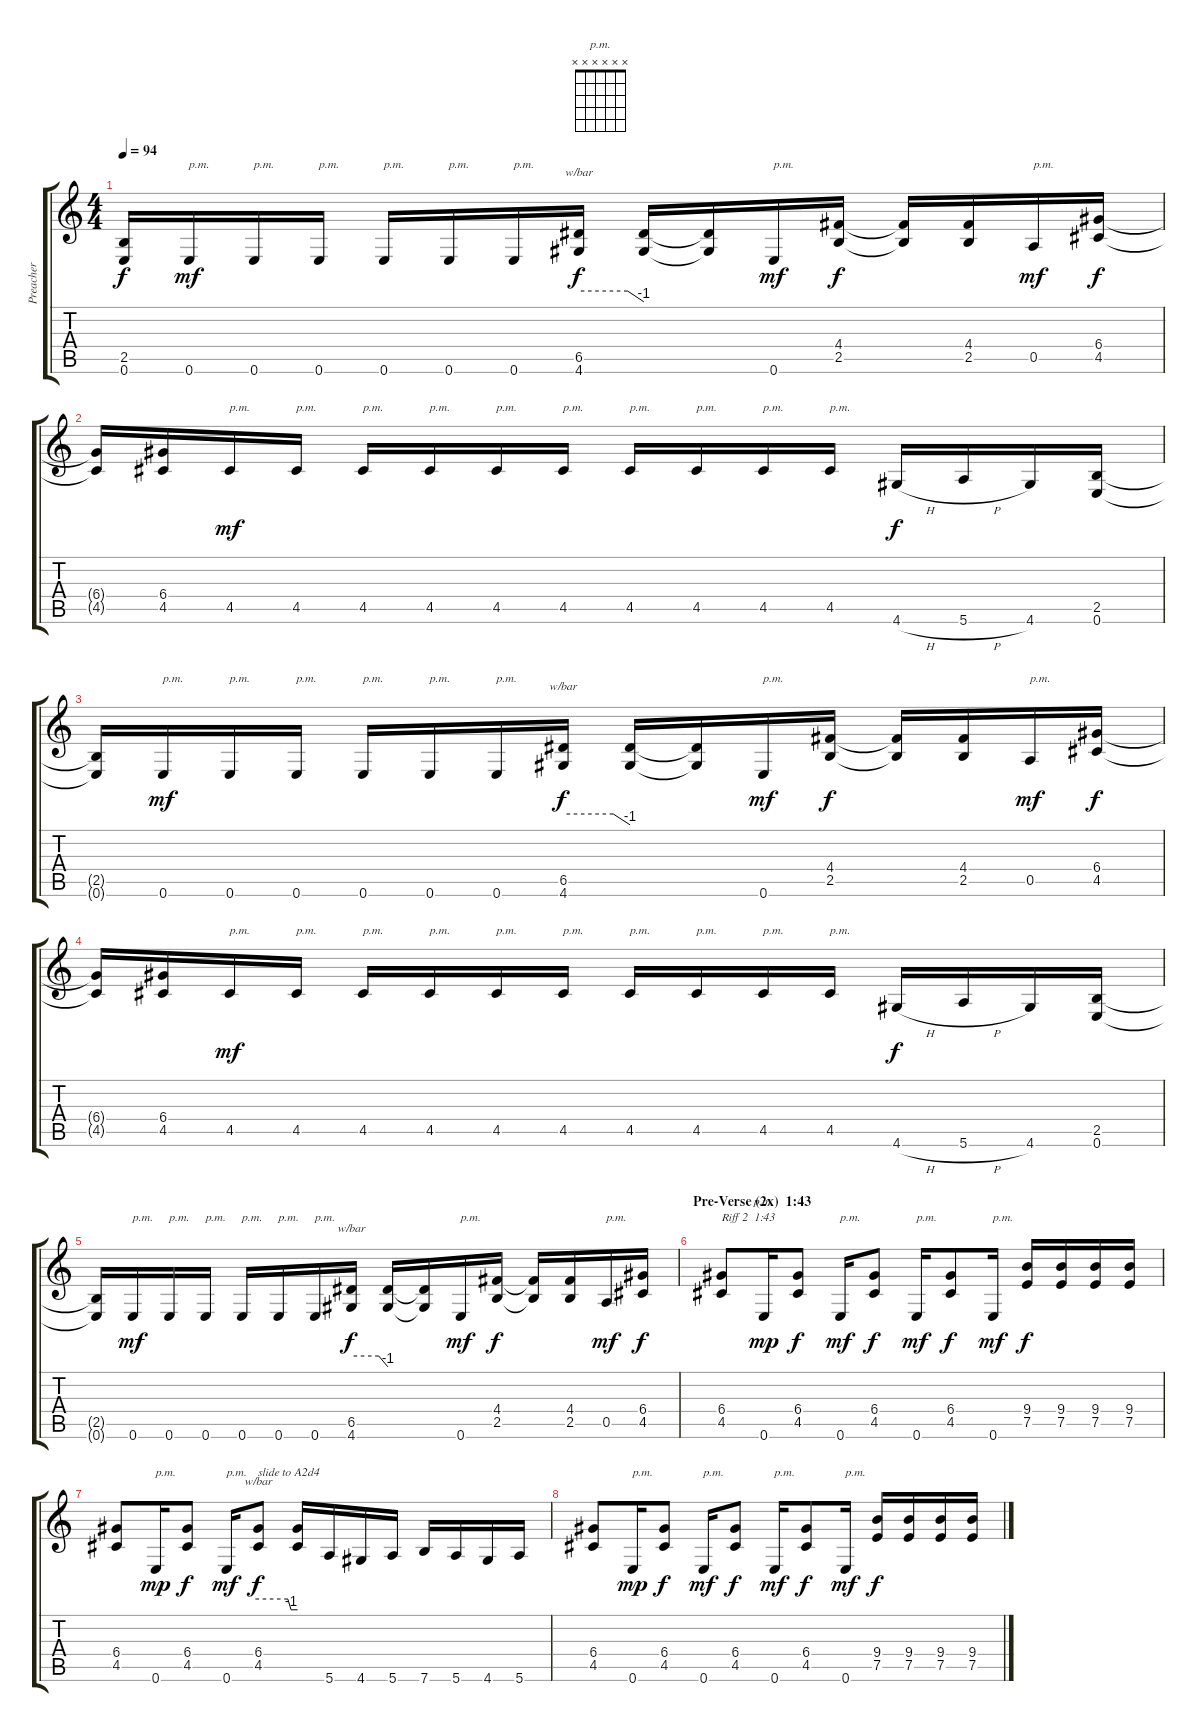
\track ("Preacher" "Preacher") {instrument distortionguitar}
\staff {score tabs}
\tuning (E4 B3 G3 D3 A2 E2) {hide}
\chord ("p.m." x x x x x x)
\ts (4 4)
\tempo 94
\clef g2
\ks c
(2.5{t} 0.6{t}).16{dy f} 0.6.16{txt "p.m." dy mf} 0.6.16{txt "p.m."} 0.6.16{txt "p.m."} 0.6.16{txt "p.m."} 0.6.16{txt "p.m."} 0.6.16{txt "p.m."} (6.5 4.6).16{tbe (custom default 0 0 45 0 60 -4) dy f} (6.5{t} 4.6{t}).16 (6.5{t} 4.6{t}).16 0.6.16{txt "p.m." dy mf} (4.4 2.5).16{dy f} (4.4{t} 2.5{t}).16 (4.4 2.5).16 0.5.16{txt "p.m." dy mf} (6.4 4.5).16{dy f} |
(6.4{t} 4.5{t}).16 (6.4 4.5).16 4.5.16{txt "p.m." dy mf} 4.5.16{txt "p.m."} 4.5.16{txt "p.m."} 4.5.16{txt "p.m."} 4.5.16{txt "p.m."} 4.5.16{txt "p.m."} 4.5.16{txt "p.m."} 4.5.16{txt "p.m."} 4.5.16{txt "p.m."} 4.5.16{txt "p.m."} 4.6{h}.16{dy f} 5.6{h}.16 4.6.16 (2.5 0.6).16 |
(2.5{t} 0.6{t}).16 0.6.16{txt "p.m." dy mf} 0.6.16{txt "p.m."} 0.6.16{txt "p.m."} 0.6.16{txt "p.m."} 0.6.16{txt "p.m."} 0.6.16{txt "p.m."} (6.5 4.6).16{tbe (custom default 0 0 45 0 60 -4) dy f} (6.5{t} 4.6{t}).16 (6.5{t} 4.6{t}).16 0.6.16{txt "p.m." dy mf} (4.4 2.5).16{dy f} (4.4{t} 2.5{t}).16 (4.4 2.5).16 0.5.16{txt "p.m." dy mf} (6.4 4.5).16{dy f} |
(6.4{t} 4.5{t}).16 (6.4 4.5).16 4.5.16{txt "p.m." dy mf} 4.5.16{txt "p.m."} 4.5.16{txt "p.m."} 4.5.16{txt "p.m."} 4.5.16{txt "p.m."} 4.5.16{txt "p.m."} 4.5.16{txt "p.m."} 4.5.16{txt "p.m."} 4.5.16{txt "p.m."} 4.5.16{txt "p.m."} 4.6{h}.16{dy f} 5.6{h}.16 4.6.16 (2.5 0.6).16 |
(2.5{t} 0.6{t}).16 0.6.16{txt "p.m." dy mf} 0.6.16{txt "p.m."} 0.6.16{txt "p.m."} 0.6.16{txt "p.m."} 0.6.16{txt "p.m."} 0.6.16{txt "p.m."} (6.5 4.6).16{tbe (custom default 0 0 45 0 60 -4) dy f} (6.5{t} 4.6{t}).16 (6.5{t} 4.6{t}).16 0.6.16{txt "p.m." dy mf} (4.4 2.5).16{dy f} (4.4{t} 2.5{t}).16 (4.4 2.5).16 0.5.16{txt "p.m." dy mf} (6.4 4.5).16{dy f} |
\section ("" "Pre-Verse (2x)  1:43")
(6.4 4.5).8{txt "Riff 2  1:43"} 0.6.16{ch "p.m." dy mp} (6.4 4.5).8{dy f} 0.6.16{txt "p.m." dy mf} (6.4 4.5).8{dy f} 0.6.16{txt "p.m." dy mf} (6.4 4.5).8{dy f} 0.6.16{txt "p.m." dy mf} (9.4 7.5).16{dy f} (9.4 7.5).16 (9.4 7.5).16 (9.4 7.5).16 |
(6.4 4.5).8 0.6.16{txt "p.m." dy mp} (6.4 4.5).8{dy f} 0.6.16{txt "p.m." dy mf} (6.4 4.5).8{tbe (custom default 0 0 45 0 50 -4 60 -4) txt "slide to A2d4" dy f} (6.4{t} 4.5{t}).16 5.6.16 4.6.16 5.6.16 7.6.16 5.6.16 4.6.16 5.6.16 |
(6.4 4.5).8 0.6.16{txt "p.m." dy mp} (6.4 4.5).8{dy f} 0.6.16{txt "p.m." dy mf} (6.4 4.5).8{dy f} 0.6.16{txt "p.m." dy mf} (6.4 4.5).8{dy f} 0.6.16{txt "p.m." dy mf} (9.4 7.5).16{dy f} (9.4 7.5).16 (9.4 7.5).16 (9.4 7.5).16
